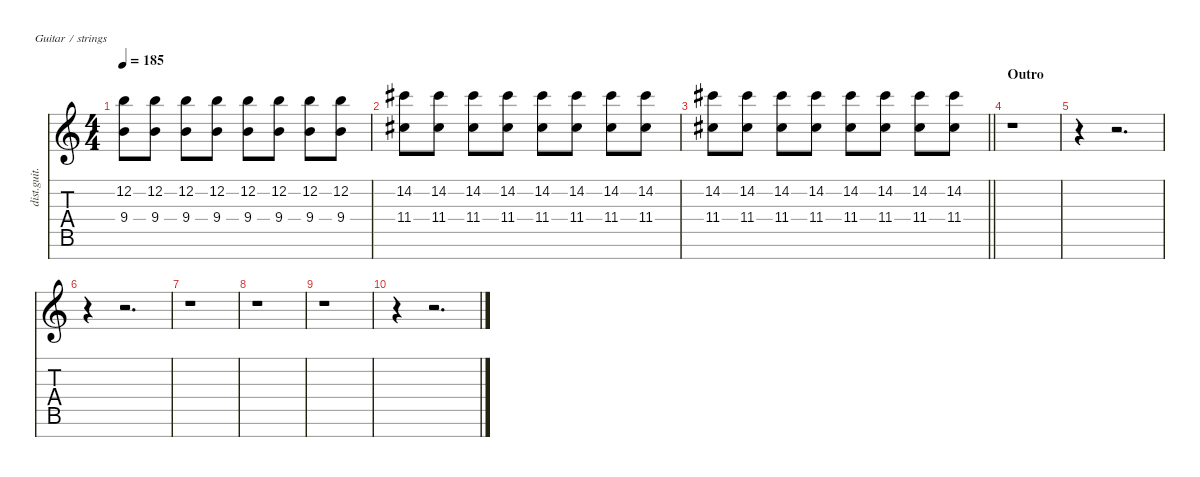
\defaultSystemsLayout 4
\hideDynamics
\bracketExtendMode nobrackets
\track ("Lead - Zoli" "dist.guit.") {instrument distortionguitar}
\staff {score tabs}
\tuning (E4 B3 G3 D3 A2 E2 B1)
\ts (4 4)
\tempo 185
\clef g2
\ks c
(12.2 9.4).8{dy f} (12.2 9.4).8 (12.2 9.4).8 (12.2 9.4).8 (12.2 9.4).8 (12.2 9.4).8 (12.2 9.4).8 (12.2 9.4).8 |
(14.2{acc #} 11.4{acc #}).8 (14.2{acc #} 11.4{acc #}).8 (14.2{acc #} 11.4{acc #}).8 (14.2{acc #} 11.4{acc #}).8 (14.2{acc #} 11.4{acc #}).8 (14.2{acc #} 11.4{acc #}).8 (14.2{acc #} 11.4{acc #}).8 (14.2{acc #} 11.4{acc #}).8 |
\barLineRight lightlight
(14.2{acc #} 11.4{acc #}).8 (14.2{acc #} 11.4{acc #}).8 (14.2{acc #} 11.4{acc #}).8 (14.2{acc #} 11.4{acc #}).8 (14.2{acc #} 11.4{acc #}).8 (14.2{acc #} 11.4{acc #}).8 (14.2{acc #} 11.4{acc #}).8 (14.2{acc #} 11.4{acc #}).8 |
\section ("" "Outro")
r.1 |
r.4 r.2{d} |
r.4 r.2{d} |
r.1 |
r.1 |
r.1 |
r.4 r.2{d}
